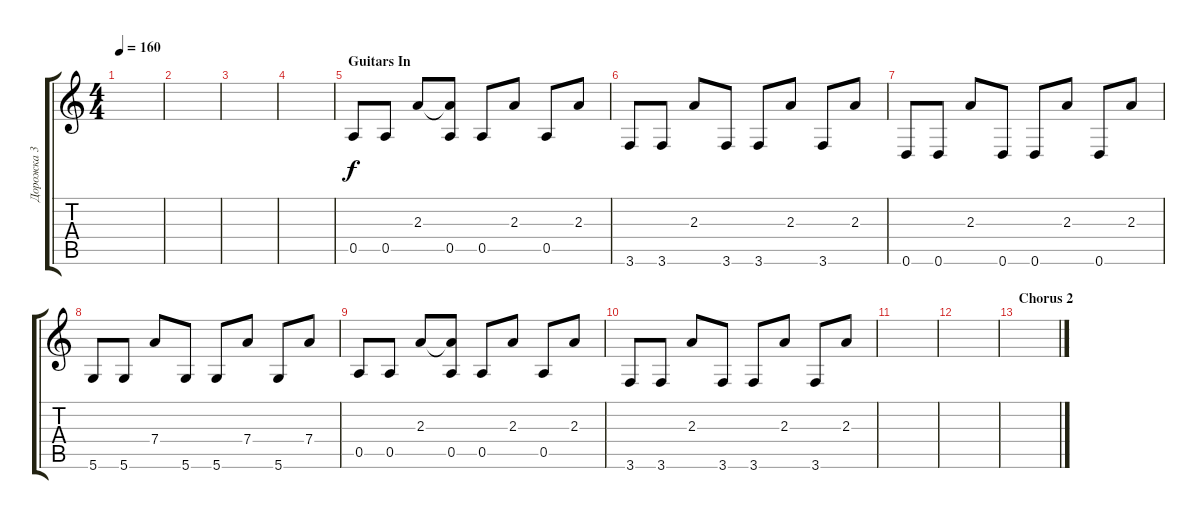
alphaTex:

\track ("Дорожка 3" "Дорожка 3") {instrument electricguitarclean}
\staff {score tabs}
\tuning (E4 B3 G3 D3 A2 D2) {hide}
\ts (4 4)
\tempo 160
\clef g2
\ks c
|
|
|
|
\section ("" "Guitars In")
0.5.8 0.5.8 2.3.8 (2.3{t} 0.5).8 0.5.8 2.3.8 0.5.8 2.3.8 |
3.6.8 3.6.8 2.3.8 3.6.8 3.6.8 2.3.8 3.6.8 2.3.8 |
0.6.8 0.6.8 2.3.8 0.6.8 0.6.8 2.3.8 0.6.8 2.3.8 |
5.6.8 5.6.8 7.4.8 5.6.8 5.6.8 7.4.8 5.6.8 7.4.8 |
0.5.8 0.5.8 2.3.8 (2.3{t} 0.5).8 0.5.8 2.3.8 0.5.8 2.3.8 |
3.6.8 3.6.8 2.3.8 3.6.8 3.6.8 2.3.8 3.6.8 2.3.8 |
|
|
\section ("" "Chorus 2")
